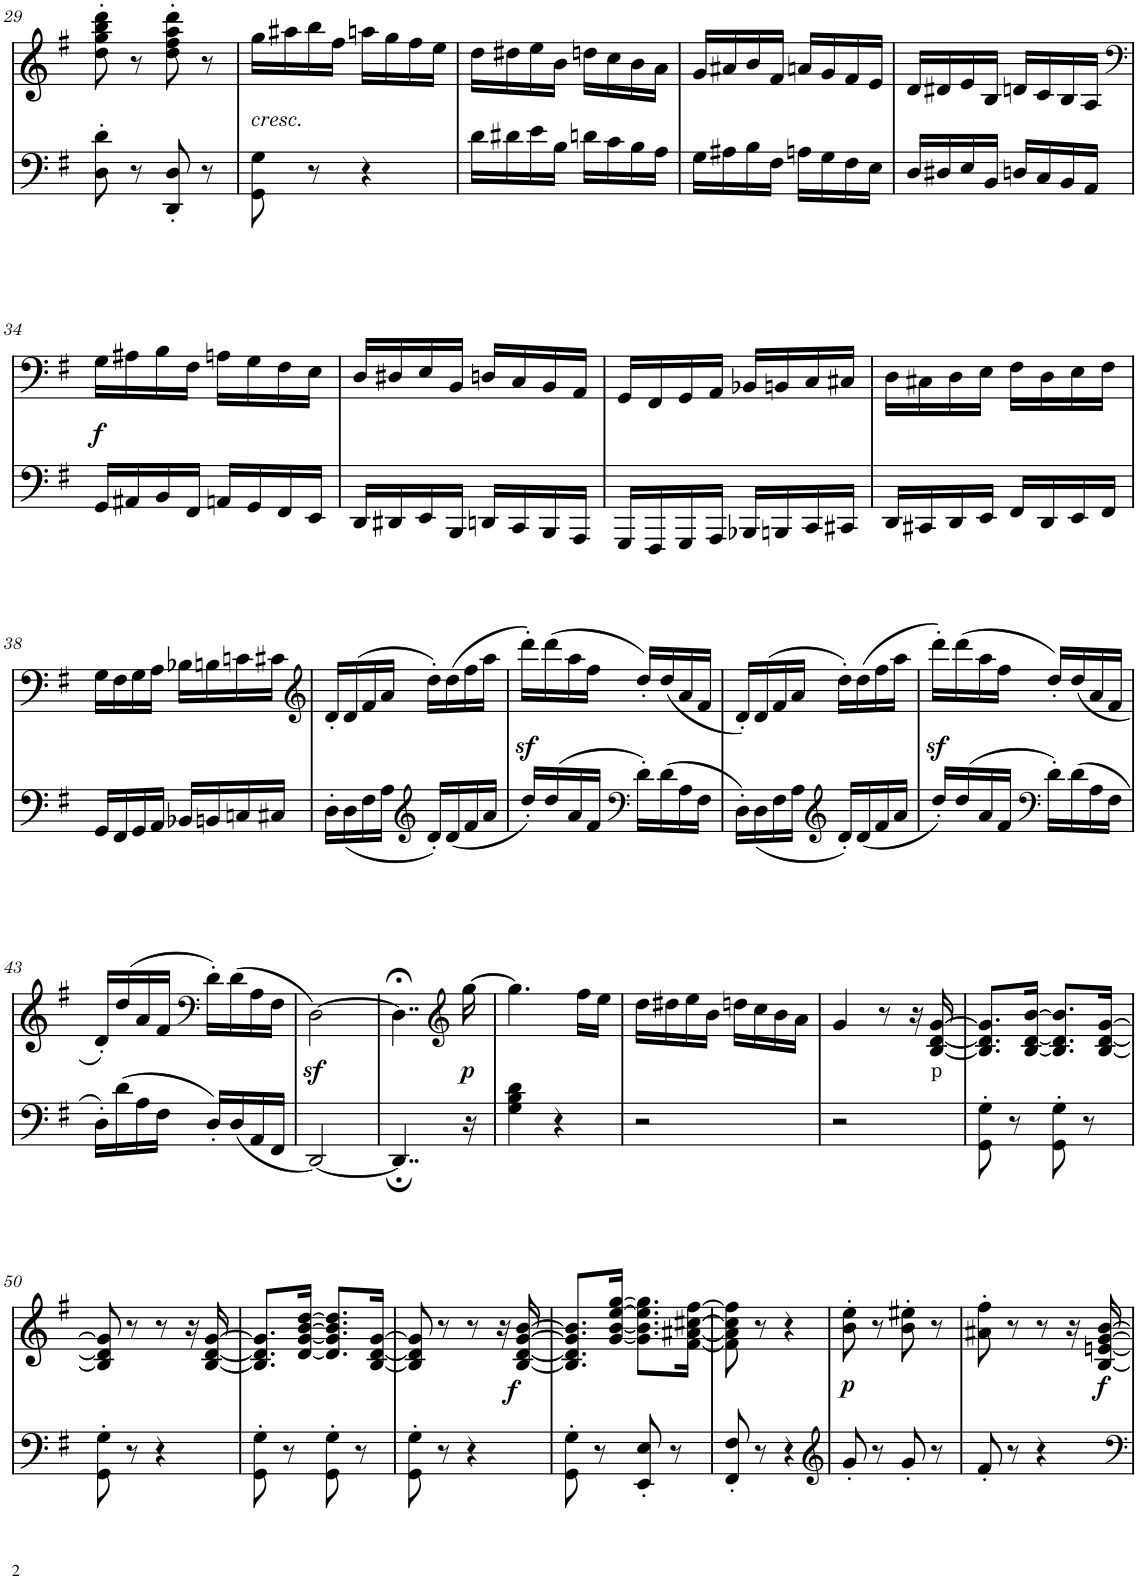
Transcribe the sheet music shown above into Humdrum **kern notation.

**kern	**dynam	**kern	**text	**dynam
*part2	*part2	*part1	*part1	*part1
*staff2	*staff2	*staff1	*staff1	*staff1
*I"piano	*	*I"piano	*	*
*I'Pno	*	*I'Pno	*	*
!!LO:PB:g=z
*clefF4	*	*clefG2	*	*
*k[f#]	*	*k[f#]	*	*
*G:	*	*G:	*	*
*M2/4	*	*M2/4	*	*
=29	=29	=29	=29	=29
8D\' 8d\'	.	8dd\' 8gg\' 8bb\' 8ddd\'	.	.
8r	.	8r	.	.
8DD/' 8D/'	.	8dd\' 8ff#\' 8aa\' 8ddd\'	.	.
8r	.	8r	.	.
=30	=30	=30	=30	=30
!	!	!LO:TX:b:i:t=cresc.	!	!
!	!	!	!LO:LY:b	!
8GG\ 8G\	.	16gg\LL	<	.
.	.	16aa#X\	.	.
8r	.	16bb\	.	.
.	.	16ff#\JJ	.	.
4r	.	16aan\LL	.	.
.	.	16gg\	.	.
.	.	16ff#\	.	.
.	.	16ee\JJ	.	.
=31	=31	=31	=31	=31
16d\LL	.	16dd\LL	.	.
16d#X\	.	16dd#X\	.	.
16e\	.	16ee\	.	.
16B\JJ	.	16b\JJ	.	.
16dn\LL	.	16ddn\LL	.	.
16c\	.	16cc\	.	.
16B\	.	16b\	.	.
16A\JJ	.	16a\JJ	.	.
=32	=32	=32	=32	=32
16G\LL	.	16g/LL	.	.
16A#X\	.	16a#X/	.	.
16B\	.	16b/	.	.
16F#\JJ	.	16f#/JJ	.	.
16An\LL	.	16an/LL	.	.
16G\	.	16g/	.	.
16F#\	.	16f#/	.	.
16E\JJ	.	16e/JJ	.	.
=33	=33	=33	=33	=33
16D/LL	.	16d/LL	.	.
16D#X/	.	16d#X/	.	.
16E/	.	16e/	.	.
16BB/JJ	.	16B/JJ	.	.
16Dn/LL	.	16dn/LL	.	.
16C/	.	16c/	.	.
16BB/	.	16B/	.	.
16AA/JJ	.	16A/JJ	.	.
!!LO:LB:g=z
=34	=34	=34	=34	=34
*	*	*clefF4	*	*
!	!	!	!LO:LY:b	!LO:DY:b
16GG/LL	.	16G\LL	f	f
16AA#X/	.	16A#X\	.	.
16BB/	.	16B\	.	.
16FF#/JJ	.	16F#\JJ	.	.
16AAn/LL	.	16An\LL	.	.
16GG/	.	16G\	.	.
16FF#/	.	16F#\	.	.
16EE/JJ	.	16E\JJ	.	.
=35	=35	=35	=35	=35
16DD/LL	.	16D/LL	.	.
16DD#X/	.	16D#X/	.	.
16EE/	.	16E/	.	.
16BBB/JJ	.	16BB/JJ	.	.
16DDn/LL	.	16Dn/LL	.	.
16CC/	.	16C/	.	.
16BBB/	.	16BB/	.	.
16AAA/JJ	.	16AA/JJ	.	.
=36	=36	=36	=36	=36
16GGG/LL	.	16GG/LL	.	.
16FFF#/	.	16FF#/	.	.
16GGG/	.	16GG/	.	.
16AAA/JJ	.	16AA/JJ	.	.
16BBB-X/LL	.	16BB-X/LL	.	.
16BBBn/	.	16BBn/	.	.
16CC/	.	16C/	.	.
16CC#X/JJ	.	16C#X/JJ	.	.
=37	=37	=37	=37	=37
16DD/LL	.	16D\LL	.	.
16CC#X/	.	16C#X\	.	.
16DD/	.	16D\	.	.
16EE/JJ	.	16E\JJ	.	.
16FF#/LL	.	16F#\LL	.	.
16DD/	.	16D\	.	.
16EE/	.	16E\	.	.
16FF#/JJ	.	16F#\JJ	.	.
!!LO:LB:g=z
=38	=38	=38	=38	=38
16GG/LL	.	16G\LL	.	.
16FF#/	.	16F#\	.	.
16GG/	.	16G\	.	.
16AA/JJ	.	16A\JJ	.	.
16BB-X/LL	.	16B-X\LL	.	.
16BBn/	.	16Bn\	.	.
16Cn/	.	16cn\	.	.
16C#X/JJ	.	16c#X\JJ	.	.
=39	=39	=39	=39	=39
*	*	*clefG2	*	*
16D'\LL	.	16d'/LL	.	.
(<16D\	.	(16d/	.	.
16F#\	.	16f#/	.	.
16A\JJ	.	16a/JJ	.	.
*clefG2	*	*	*	*
16d'/LL)	.	16dd'\LL)	.	.
(16d/	.	(16dd\	.	.
16f#/	.	16ff#\	.	.
16a/JJ	.	16aa\JJ	.	.
=40	=40	=40	=40	=40
!	!	!	!LO:LY:b	!
16dd'/LL)	.	16dddz<'\LL)	sf	.
(>16dd/	.	(16ddd\	.	.
16a/	.	16aa\	.	.
16f#/JJ	.	16ff#\JJ	.	.
*clefF4	*	*	*	*
16d'\LL)	.	16dd'/LL)	.	.
(16d\	.	(16dd/	.	.
16A\	.	16a/	.	.
16F#\JJ	.	16f#/JJ	.	.
=41	=41	=41	=41	=41
16D'\LL)	.	16d'/LL)	.	.
(<16D\	.	(16d/	.	.
16F#\	.	16f#/	.	.
16A\JJ	.	16a/JJ	.	.
*clefG2	*	*	*	*
16d'/LL)	.	16dd'\LL)	.	.
(16d/	.	(16dd\	.	.
16f#/	.	16ff#\	.	.
16a/JJ	.	16aa\JJ	.	.
=42	=42	=42	=42	=42
!	!	!	!LO:LY:b	!
16dd'/LL)	.	16dddz<'\LL)	sf	.
(16dd/	.	(>16ddd\	.	.
16a/	.	16aa\	.	.
16f#/JJ	.	16ff#\JJ	.	.
*clefF4	*	*	*	*
16d'\LL)	.	16dd'/LL)	.	.
(16d\	.	(16dd/	.	.
16A\	.	16a/	.	.
16F#\JJ	.	16f#/JJ	.	.
!!LO:LB:g=z
=43	=43	=43	=43	=43
16D'\LL)	.	16d'/LL)	.	.
(16d\	.	(16dd/	.	.
16A\	.	16a/	.	.
16F#\JJ	.	16f#/JJ	.	.
*	*	*clefF4	*	*
16D'/LL)	.	16d'\LL)	.	.
(16D/	.	(16d\	.	.
16AA/	.	16A\	.	.
16FF#/JJ	.	16F#\JJ	.	.
=44	=44	=44	=44	=44
!	!	!	!LO:LY:b	!
[2DD/)	.	[2Dz<\)	sf	.
=45	=45	=45	=45	=45
4..DD;/]	.	4..D;<\]	.	.
*	*	*clefG2	*	*
!	!	!	!LO:LY:b	!LO:DY:b
16r	.	[16gg\	f	p
=46	=46	=46	=46	=46
4G\ 4B\ 4d\	.	4.gg\]	.	.
4r	.	.	.	.
.	.	16ff#\LL	.	.
.	.	16ee\JJ	.	.
=47	=47	=47	=47	=47
2r	.	16dd\LL	.	.
.	.	16dd#X\	.	.
.	.	16ee\	.	.
.	.	16b\JJ	.	.
.	.	16ddn\LL	.	.
.	.	16cc\	.	.
.	.	16b\	.	.
.	.	16a\JJ	.	.
=48	=48	=48	=48	=48
2r	.	4g/	.	.
.	.	8r	.	.
.	.	16r	.	.
!	!	!	!LO:LY:b	!
.	.	[16B/ [16d/ [16g/	p	.
=49	=49	=49	=49	=49
8GG\' 8G\'	.	8.B/] 8.d/] 8.g/]L	.	.
8r	.	.	.	.
.	.	[16B/ [16d/ [16b/Jk	.	.
8GG\' 8G\'	.	8.B/] 8.d/] 8.b/]L	.	.
8r	.	.	.	.
.	.	[16B/ [16d/ [16g/Jk	.	.
!!LO:LB:g=z
=50	=50	=50	=50	=50
8GG\' 8G\'	.	8B/] 8d/] 8g/]	.	.
8r	.	8r	.	.
4r	.	8r	.	.
.	.	16r	.	.
.	.	[16B/ [16d/ [16g/	.	.
=51	=51	=51	=51	=51
8GG\' 8G\'	.	8.B/] 8.d/] 8.g/]L	.	.
8r	.	.	.	.
.	.	[16d/ [16g/ [16b/ [16dd/Jk	.	.
8GG\' 8G\'	.	8.d/] 8.g/] 8.b/] 8.dd/]L	.	.
8r	.	.	.	.
.	.	[16B/ [16d/ [16g/Jk	.	.
=52	=52	=52	=52	=52
8GG\' 8G\'	.	8B/] 8d/] 8g/]	.	.
8r	.	8r	.	.
!	!LO:DY:a	!	!	!
4r	f	8r	.	.
.	.	16r	.	.
!	!	!	!LO:LY:b	!
.	.	[16B/ [16d/ [16g/ [16b/	f	.
=53	=53	=53	=53	=53
8GG\' 8G\'	.	8.B/] 8.d/] 8.g/] 8.b/]L	.	.
8r	.	.	.	.
.	.	[16g/ [16b/ [16ee/ [16gg/Jk	.	.
8EE/' 8E/'	.	8.g\] 8.b\] 8.ee\] 8.gg\]L	.	.
8r	.	.	.	.
.	.	[16f#\ [16a#X\ [16cc#X\ [16ff#\Jk	.	.
=54	=54	=54	=54	=54
8FF#/' 8F#/'	.	8f#\] 8a#\] 8cc#\] 8ff#\]	.	.
8r	.	8r	.	.
4r	.	4r	.	.
=55	=55	=55	=55	=55
*clefG2	*	*	*	*
!	!	!	!LO:LY:b	!LO:DY:b
8g'/	.	8b\' 8ee\'	p	p
8r	.	8r	.	.
8g'/	.	8b\' 8ee#X\'	.	.
8r	.	8r	.	.
=56	=56	=56	=56	=56
8f#'/	.	8a#X\' 8ff#\'	.	.
8r	.	8r	.	.
!	!LO:DY:a	!	!	!
4r	f	8r	.	.
.	.	16r	.	.
!	!	!	!LO:LY:b	!
.	.	[16B/ [16en/ [16g/ [16b/	f	.
=	=	=	=	=
*-	*-	*-	*-	*-
